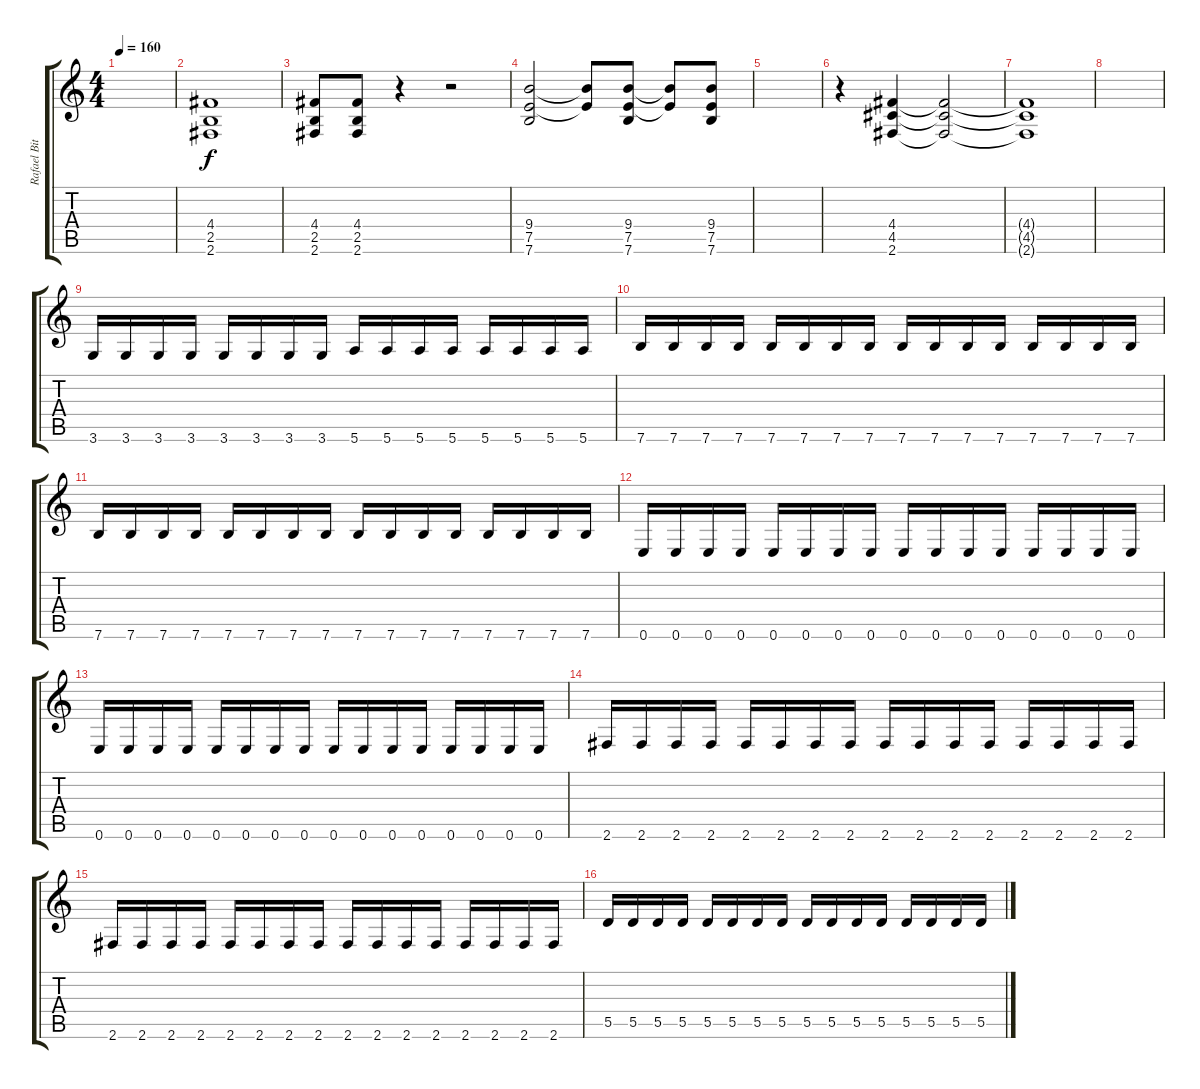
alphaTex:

\track ("Rafael Bittencourt" "Rafael Bit") {instrument distortionguitar}
\staff {score tabs}
\tuning (E4 B3 G3 D3 A2 E2) {hide}
\ts (4 4)
\tempo 160
\clef g2
\ks c
|
(4.4 2.5 2.6).1 |
(4.4 2.5 2.6).8 (4.4 2.5 2.6).8 r.4 r.2 |
(9.4 7.5 7.6).2 (9.4{t} 7.5{t}).8 (9.4 7.5 7.6).8 (9.4{t} 7.5{t}).8 (9.4 7.5 7.6).8 |
|
r.4 (4.4 4.5 2.6).4 (4.4{t} 4.5{t} 2.6{t}).2 |
(4.4{t} 4.5{t} 2.6{t}).1 |
|
3.6.16 3.6.16 3.6.16 3.6.16 3.6.16 3.6.16 3.6.16 3.6.16 5.6.16 5.6.16 5.6.16 5.6.16 5.6.16 5.6.16 5.6.16 5.6.16 |
7.6.16 7.6.16 7.6.16 7.6.16 7.6.16 7.6.16 7.6.16 7.6.16 7.6.16 7.6.16 7.6.16 7.6.16 7.6.16 7.6.16 7.6.16 7.6.16 |
7.6.16 7.6.16 7.6.16 7.6.16 7.6.16 7.6.16 7.6.16 7.6.16 7.6.16 7.6.16 7.6.16 7.6.16 7.6.16 7.6.16 7.6.16 7.6.16 |
0.6.16 0.6.16 0.6.16 0.6.16 0.6.16 0.6.16 0.6.16 0.6.16 0.6.16 0.6.16 0.6.16 0.6.16 0.6.16 0.6.16 0.6.16 0.6.16 |
0.6.16 0.6.16 0.6.16 0.6.16 0.6.16 0.6.16 0.6.16 0.6.16 0.6.16 0.6.16 0.6.16 0.6.16 0.6.16 0.6.16 0.6.16 0.6.16 |
2.6.16 2.6.16 2.6.16 2.6.16 2.6.16 2.6.16 2.6.16 2.6.16 2.6.16 2.6.16 2.6.16 2.6.16 2.6.16 2.6.16 2.6.16 2.6.16 |
2.6.16 2.6.16 2.6.16 2.6.16 2.6.16 2.6.16 2.6.16 2.6.16 2.6.16 2.6.16 2.6.16 2.6.16 2.6.16 2.6.16 2.6.16 2.6.16 |
5.5.16 5.5.16 5.5.16 5.5.16 5.5.16 5.5.16 5.5.16 5.5.16 5.5.16 5.5.16 5.5.16 5.5.16 5.5.16 5.5.16 5.5.16 5.5.16
